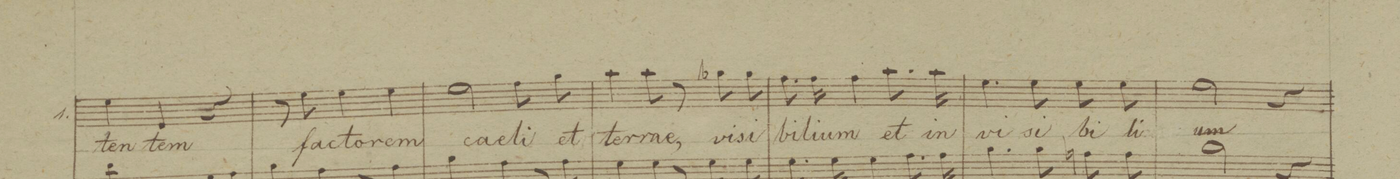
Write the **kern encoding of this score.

**kern	**text	**dynam
*I"1.	*	*
*clefC1	*	*
*k[b-]	*	*
*M3/4	*	*
4cc\	-ten-	.
4c/	-tem	.
4r	.	.
=9	=9	=9
8r	.	.
8cc\	fac-	.
4cc\	-to-	.
4cc\	-rem	.
=10	=10	=10
2cc\	cae-	.
8dd\	-li	.
8ee\	et	.
=11	=11	=11
4ff\	ter-	.
8ff\	-rae,	.
8r	.	.
8ee-X\	vi-	.
8ee-\	-si-	.
=12	=12	=12
8.dd\	-bi-	.
16dd\	-li-	.
4dd\	-um	.
8.ff\	et	.
16ff\	in-	.
=13	=13	=13
4.cc\	-vi-	.
8cc\	-si-	.
8cc\	-bi-	.
8cc\	-li-	.
=14	=14	=14
2cc\	-um	.
4r	.	.
=15	=15	=15
*-	*-	*-
